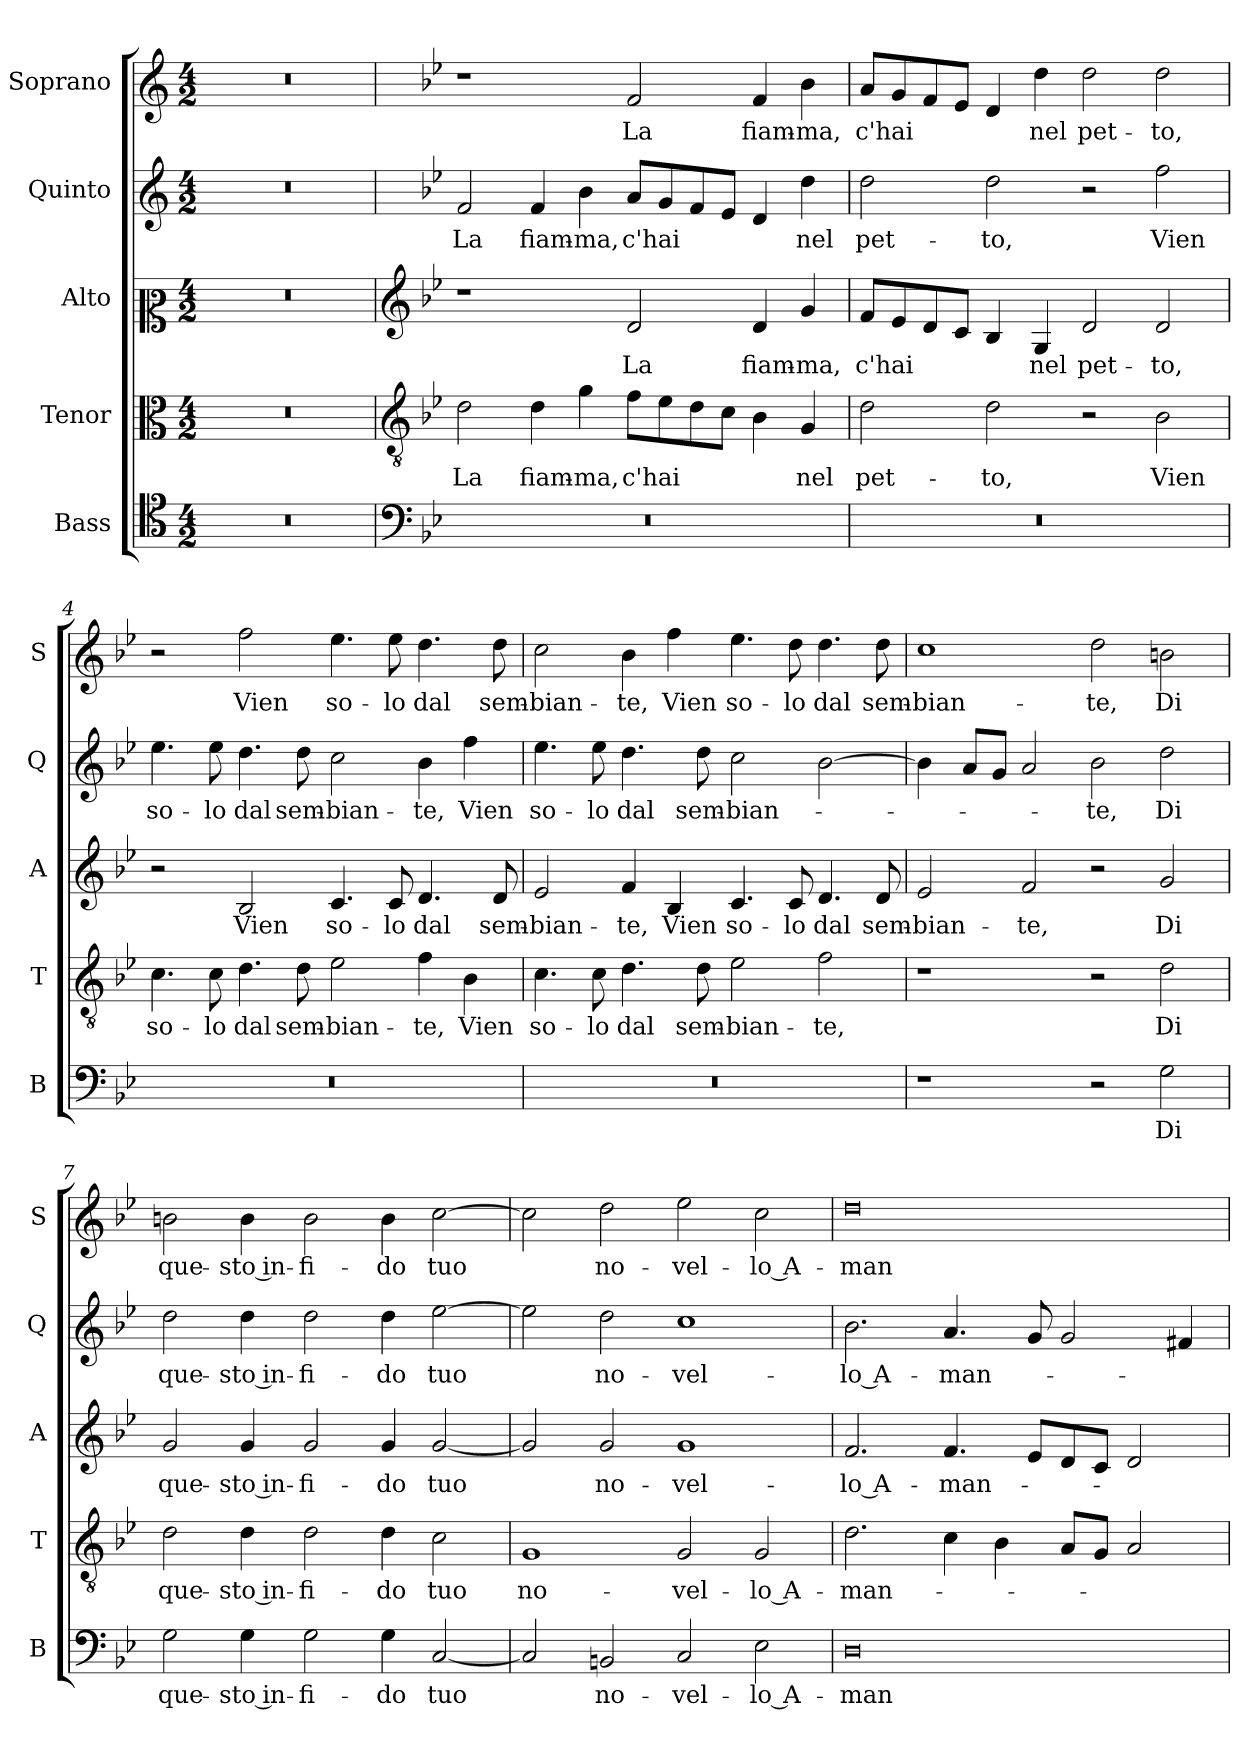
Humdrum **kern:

**kern	**text	**kern	**text	**kern	**text	**kern	**text	**kern	**text
*part5	*part5	*part4	*part4	*part3	*part3	*part2	*part2	*part1	*part1
*staff5	*staff5	*staff4	*staff4	*staff3	*staff3	*staff2	*staff2	*staff1	*staff1
*I"Bass	*	*I"Tenor	*	*I"Alto	*	*I"Quinto	*	*I"Soprano	*
*I'B	*	*I'T	*	*I'A	*	*I'Q	*	*I'S	*
*clefC4	*	*clefC3	*	*clefC2	*	*clefG2	*	*clefG2	*
*k[]	*	*k[]	*	*k[]	*	*k[]	*	*k[]	*
*C:	*	*C:	*	*C:	*	*C:	*	*C:	*
*M4/2	*	*M4/2	*	*M4/2	*	*M4/2	*	*M4/2	*
=1	=1	=1	=1	=1	=1	=1	=1	=1	=1
0r	.	0r	.	0r	.	0r	.	0r	.
=2	=2	=2	=2	=2	=2	=2	=2	=2	=2
*clefF4	*	*clefGv2	*	*clefG2	*	*	*	*	*
*k[b-e-]	*	*k[b-e-]	*	*k[b-e-]	*	*k[b-e-]	*	*k[b-e-]	*
*B-:	*	*B-:	*	*B-:	*	*B-:	*	*B-:	*
!	!	!	!LO:LY:b	!	!	!	!LO:LY:b	!	!
0r	.	2d\	La	1r	.	2f/	La	1r	.
!	!	!	!LO:LY:b	!	!	!	!LO:LY:b	!	!
.	.	4d\	fiam-	.	.	4f/	fiam-	.	.
!	!	!	!LO:LY:b	!	!	!	!LO:LY:b	!	!
.	.	4g\	-ma,	.	.	4b-\	-ma,	.	.
!	!	!	!LO:LY:b	!	!LO:LY:b	!	!LO:LY:b	!	!LO:LY:b
.	.	8f\L	c'hai	2d/	La	8a/L	c'hai	2f/	La
.	.	8e-\	.	.	.	8g/	.	.	.
.	.	8d\	.	.	.	8f/	.	.	.
.	.	8c\J	.	.	.	8e-/J	.	.	.
!	!	!	!	!	!LO:LY:b	!	!	!	!LO:LY:b
.	.	4B-\	.	4d/	fiam-	4d/	.	4f/	fiam-
!	!	!	!LO:LY:b	!	!LO:LY:b	!	!LO:LY:b	!	!LO:LY:b
.	.	4G/	nel	4g/	-ma,	4dd\	nel	4b-\	-ma,
=3	=3	=3	=3	=3	=3	=3	=3	=3	=3
!	!	!	!LO:LY:b	!	!LO:LY:b	!	!LO:LY:b	!	!LO:LY:b
0r	.	2d\	pet-	8f/L	c'hai	2dd\	pet-	8a/L	c'hai
.	.	.	.	8e-/	.	.	.	8g/	.
.	.	.	.	8d/	.	.	.	8f/	.
.	.	.	.	8c/J	.	.	.	8e-/J	.
!	!	!	!LO:LY:b	!	!	!	!LO:LY:b	!	!
.	.	2d\	-to,	4B-/	.	2dd\	-to,	4d/	.
!	!	!	!	!	!LO:LY:b	!	!	!	!LO:LY:b
.	.	.	.	4G/	nel	.	.	4dd\	nel
!	!	!	!	!	!LO:LY:b	!	!	!	!LO:LY:b
.	.	2r	.	2d/	pet-	2r	.	2dd\	pet-
!	!	!	!LO:LY:b	!	!LO:LY:b	!	!LO:LY:b	!	!LO:LY:b
.	.	2B-\	Vien	2d/	-to,	2ff\	Vien	2dd\	-to,
!!LO:LB:g=z
=4	=4	=4	=4	=4	=4	=4	=4	=4	=4
!	!	!	!LO:LY:b	!	!	!	!LO:LY:b	!	!
0r	.	4.c\	so-	2r	.	4.ee-\	so-	2r	.
!	!	!	!LO:LY:b	!	!	!	!LO:LY:b	!	!
.	.	8c\	-lo	.	.	8ee-\	-lo	.	.
!	!	!	!LO:LY:b	!	!LO:LY:b	!	!LO:LY:b	!	!LO:LY:b
.	.	4.d\	dal	2B-/	Vien	4.dd\	dal	2ff\	Vien
!	!	!	!LO:LY:b	!	!	!	!LO:LY:b	!	!
.	.	8d\	sem-	.	.	8dd\	sem-	.	.
!	!	!	!LO:LY:b	!	!LO:LY:b	!	!LO:LY:b	!	!LO:LY:b
.	.	2e-\	-bian-	4.c/	so-	2cc\	-bian-	4.ee-\	so-
!	!	!	!	!	!LO:LY:b	!	!	!	!LO:LY:b
.	.	.	.	8c/	-lo	.	.	8ee-\	-lo
!	!	!	!LO:LY:b	!	!LO:LY:b	!	!LO:LY:b	!	!LO:LY:b
.	.	4f\	-te,	4.d/	dal	4b-\	-te,	4.dd\	dal
!	!	!	!LO:LY:b	!	!	!	!LO:LY:b	!	!
.	.	4B-\	Vien	.	.	4ff\	Vien	.	.
!	!	!	!	!	!LO:LY:b	!	!	!	!LO:LY:b
.	.	.	.	8d/	sem-	.	.	8dd\	sem-
=5	=5	=5	=5	=5	=5	=5	=5	=5	=5
!	!	!	!LO:LY:b	!	!LO:LY:b	!	!LO:LY:b	!	!LO:LY:b
0r	.	4.c\	so-	2e-/	-bian-	4.ee-\	so-	2cc\	-bian-
!	!	!	!LO:LY:b	!	!	!	!LO:LY:b	!	!
.	.	8c\	-lo	.	.	8ee-\	-lo	.	.
!	!	!	!LO:LY:b	!	!LO:LY:b	!	!LO:LY:b	!	!LO:LY:b
.	.	4.d\	dal	4f/	-te,	4.dd\	dal	4b-\	-te,
!	!	!	!	!	!LO:LY:b	!	!	!	!LO:LY:b
.	.	.	.	4B-/	Vien	.	.	4ff\	Vien
!	!	!	!LO:LY:b	!	!	!	!LO:LY:b	!	!
.	.	8d\	sem-	.	.	8dd\	sem-	.	.
!	!	!	!LO:LY:b	!	!LO:LY:b	!	!LO:LY:b	!	!LO:LY:b
.	.	2e-\	-bian-	4.c/	so-	2cc\	-bian-	4.ee-\	so-
!	!	!	!	!	!LO:LY:b	!	!	!	!LO:LY:b
.	.	.	.	8c/	-lo	.	.	8dd\	-lo
!	!	!	!LO:LY:b	!	!LO:LY:b	!	!	!	!LO:LY:b
.	.	2f\	-te,	4.d/	dal	[2b-\	.	4.dd\	dal
!	!	!	!	!	!LO:LY:b	!	!	!	!LO:LY:b
.	.	.	.	8d/	sem-	.	.	8dd\	sem-
=6	=6	=6	=6	=6	=6	=6	=6	=6	=6
!	!	!	!	!	!LO:LY:b	!	!	!	!LO:LY:b
1r	.	1r	.	2e-/	-bian-	4b-\]	.	1cc	-bian-
.	.	.	.	.	.	8a/L	.	.	.
.	.	.	.	.	.	8g/J	.	.	.
!	!	!	!	!	!LO:LY:b	!	!	!	!
.	.	.	.	2f/	-te,	2a/	.	.	.
!	!	!	!	!	!	!	!LO:LY:b	!	!LO:LY:b
2r	.	2r	.	2r	.	2b-\	-te,	2dd\	-te,
!	!LO:LY:b	!	!LO:LY:b	!	!LO:LY:b	!	!LO:LY:b	!	!LO:LY:b
2G\	Di	2d\	Di	2g/	Di	2dd\	Di	2bn\	Di
!!LO:PB:g=z
=7	=7	=7	=7	=7	=7	=7	=7	=7	=7
!	!LO:LY:b	!	!LO:LY:b	!	!LO:LY:b	!	!LO:LY:b	!	!LO:LY:b
2G\	que-	2d\	que-	2g/	que-	2dd\	que-	2bn\	que-
!	!LO:LY:b	!	!LO:LY:b	!	!LO:LY:b	!	!LO:LY:b	!	!LO:LY:b
4G\	-sto in-	4d\	-sto in-	4g/	-sto in-	4dd\	-sto in-	4b\	-sto in-
!	!LO:LY:b	!	!LO:LY:b	!	!LO:LY:b	!	!LO:LY:b	!	!LO:LY:b
2G\	-fi-	2d\	-fi-	2g/	-fi-	2dd\	-fi-	2b\	-fi-
!	!LO:LY:b	!	!LO:LY:b	!	!LO:LY:b	!	!LO:LY:b	!	!LO:LY:b
4G\	-do	4d\	-do	4g/	-do	4dd\	-do	4b\	-do
!	!LO:LY:b	!	!LO:LY:b	!	!LO:LY:b	!	!LO:LY:b	!	!LO:LY:b
[2C/	tuo	2c\	tuo	[2g/	tuo	[2ee-\	tuo	[2cc\	tuo
=8	=8	=8	=8	=8	=8	=8	=8	=8	=8
!	!	!	!LO:LY:b	!	!	!	!	!	!
2C/]	.	1G	no-	2g/]	.	2ee-\]	.	2cc\]	.
!	!LO:LY:b	!	!	!	!LO:LY:b	!	!LO:LY:b	!	!LO:LY:b
2BBn/	no-	.	.	2g/	no-	2dd\	no-	2dd\	no-
!	!LO:LY:b	!	!LO:LY:b	!	!LO:LY:b	!	!LO:LY:b	!	!LO:LY:b
2C/	-vel-	2G/	-vel-	1g	-vel-	1cc	-vel-	2ee-\	-vel-
!	!LO:LY:b	!	!LO:LY:b	!	!	!	!	!	!LO:LY:b
2E-\	-lo A-	2G/	-lo A-	.	.	.	.	2cc\	-lo A-
=9	=9	=9	=9	=9	=9	=9	=9	=9	=9
!	!LO:LY:b	!	!LO:LY:b	!	!LO:LY:b	!	!LO:LY:b	!	!LO:LY:b
0D	-man-	2.d\	-man-	2.f/	-lo A-	2.b-\	-lo A-	0dd	-man-
!	!	!	!	!	!LO:LY:b	!	!LO:LY:b	!	!
.	.	4c\	.	4.f/	-man-	4.a/	-man-	.	.
.	.	4B-\	.	.	.	.	.	.	.
.	.	.	.	8e-/L	.	8g/	.	.	.
.	.	8A/L	.	8d/	.	2g/	.	.	.
.	.	8G/J	.	8c/J	.	.	.	.	.
.	.	2A/	.	2d/	.	.	.	.	.
.	.	.	.	.	.	4f#X/	.	.	.
=	=	=	=	=	=	=	=	=	=
*-	*-	*-	*-	*-	*-	*-	*-	*-	*-
